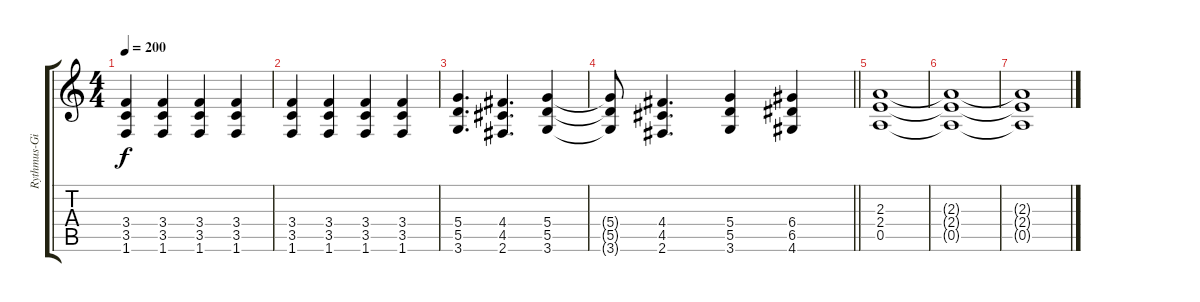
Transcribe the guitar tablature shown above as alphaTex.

\track ("Rythmus-Gitarre" "Rythmus-Gi") {instrument overdrivenguitar}
\staff {score tabs}
\tuning (E4 B3 G3 D3 A2 E2) {hide}
\ts (4 4)
\tempo 200
\clef g2
\ks c
(3.4 3.5 1.6).4{dy f} (3.4 3.5 1.6).4 (3.4 3.5 1.6).4 (3.4 3.5 1.6).4 |
(3.4 3.5 1.6).4 (3.4 3.5 1.6).4 (3.4 3.5 1.6).4 (3.4 3.5 1.6).4 |
(5.4 5.5 3.6).4{d} (4.4 4.5 2.6).4{d} (5.4 5.5 3.6).4 |
\barLineRight lightlight
(5.4{t} 5.5{t} 3.6{t}).8 (4.4 4.5 2.6).4{d} (5.4 5.5 3.6).4 (6.4 6.5 4.6).4 |
(2.3 2.4 0.5).1 |
(2.3{t} 2.4{t} 0.5{t}).1 |
(2.3{t} 2.4{t} 0.5{t}).1
